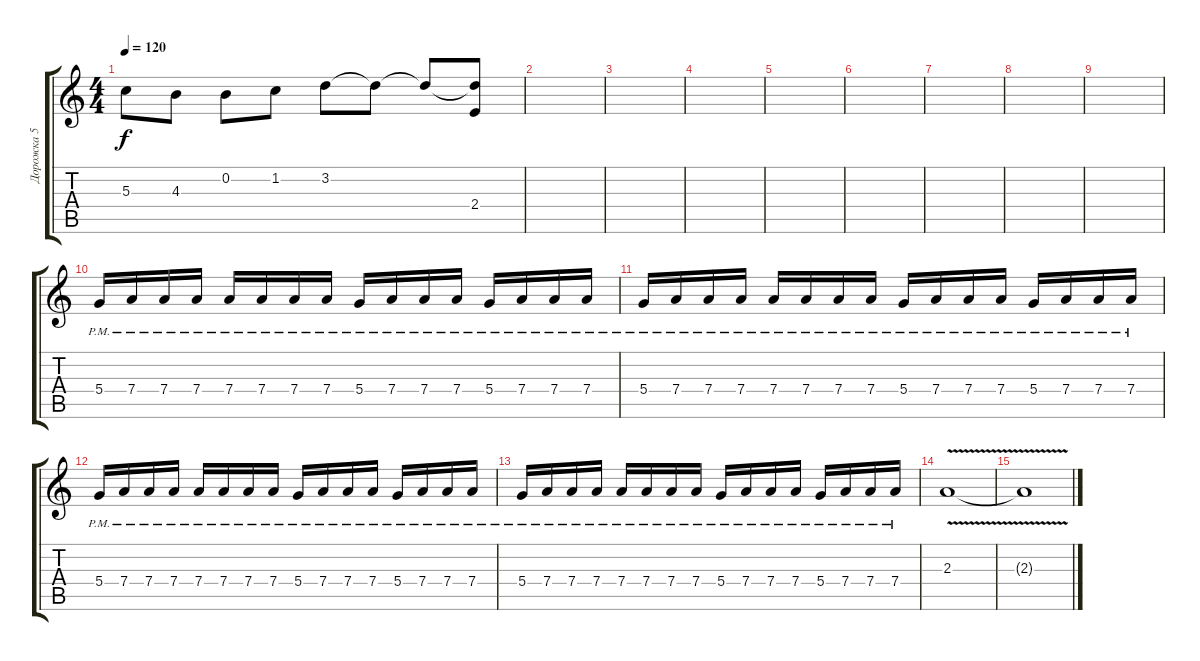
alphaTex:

\track ("Дорожка 5" "Дорожка 5") {instrument distortionguitar}
\staff {score tabs}
\tuning (E4 B3 G3 D3 A2 E2) {hide}
\ts (4 4)
\tempo 120
\clef g2
\ks c
5.3.8{dy f} 4.3.8 0.2.8 1.2.8 3.2.8 3.2{t}.8 3.2{t}.8 (3.2{t} 2.4).8 |
|
|
|
|
|
|
|
|
5.4{pm}.16 7.4{pm}.16 7.4{pm}.16 7.4{pm}.16 7.4{pm}.16 7.4{pm}.16 7.4{pm}.16 7.4{pm}.16 5.4{pm}.16 7.4{pm}.16 7.4{pm}.16 7.4{pm}.16 5.4{pm}.16 7.4{pm}.16 7.4{pm}.16 7.4{pm}.16 |
5.4{pm}.16 7.4{pm}.16 7.4{pm}.16 7.4{pm}.16 7.4{pm}.16 7.4{pm}.16 7.4{pm}.16 7.4{pm}.16 5.4{pm}.16 7.4{pm}.16 7.4{pm}.16 7.4{pm}.16 5.4{pm}.16 7.4{pm}.16 7.4{pm}.16 7.4{pm}.16 |
5.4{pm}.16 7.4{pm}.16 7.4{pm}.16 7.4{pm}.16 7.4{pm}.16 7.4{pm}.16 7.4{pm}.16 7.4{pm}.16 5.4{pm}.16 7.4{pm}.16 7.4{pm}.16 7.4{pm}.16 5.4{pm}.16 7.4{pm}.16 7.4{pm}.16 7.4{pm}.16 |
5.4{pm}.16 7.4{pm}.16 7.4{pm}.16 7.4{pm}.16 7.4{pm}.16 7.4{pm}.16 7.4{pm}.16 7.4{pm}.16 5.4{pm}.16 7.4{pm}.16 7.4{pm}.16 7.4{pm}.16 5.4{pm}.16 7.4{pm}.16 7.4{pm}.16 7.4{pm}.16 |
2.3{v}.1 |
2.3{t}.1
